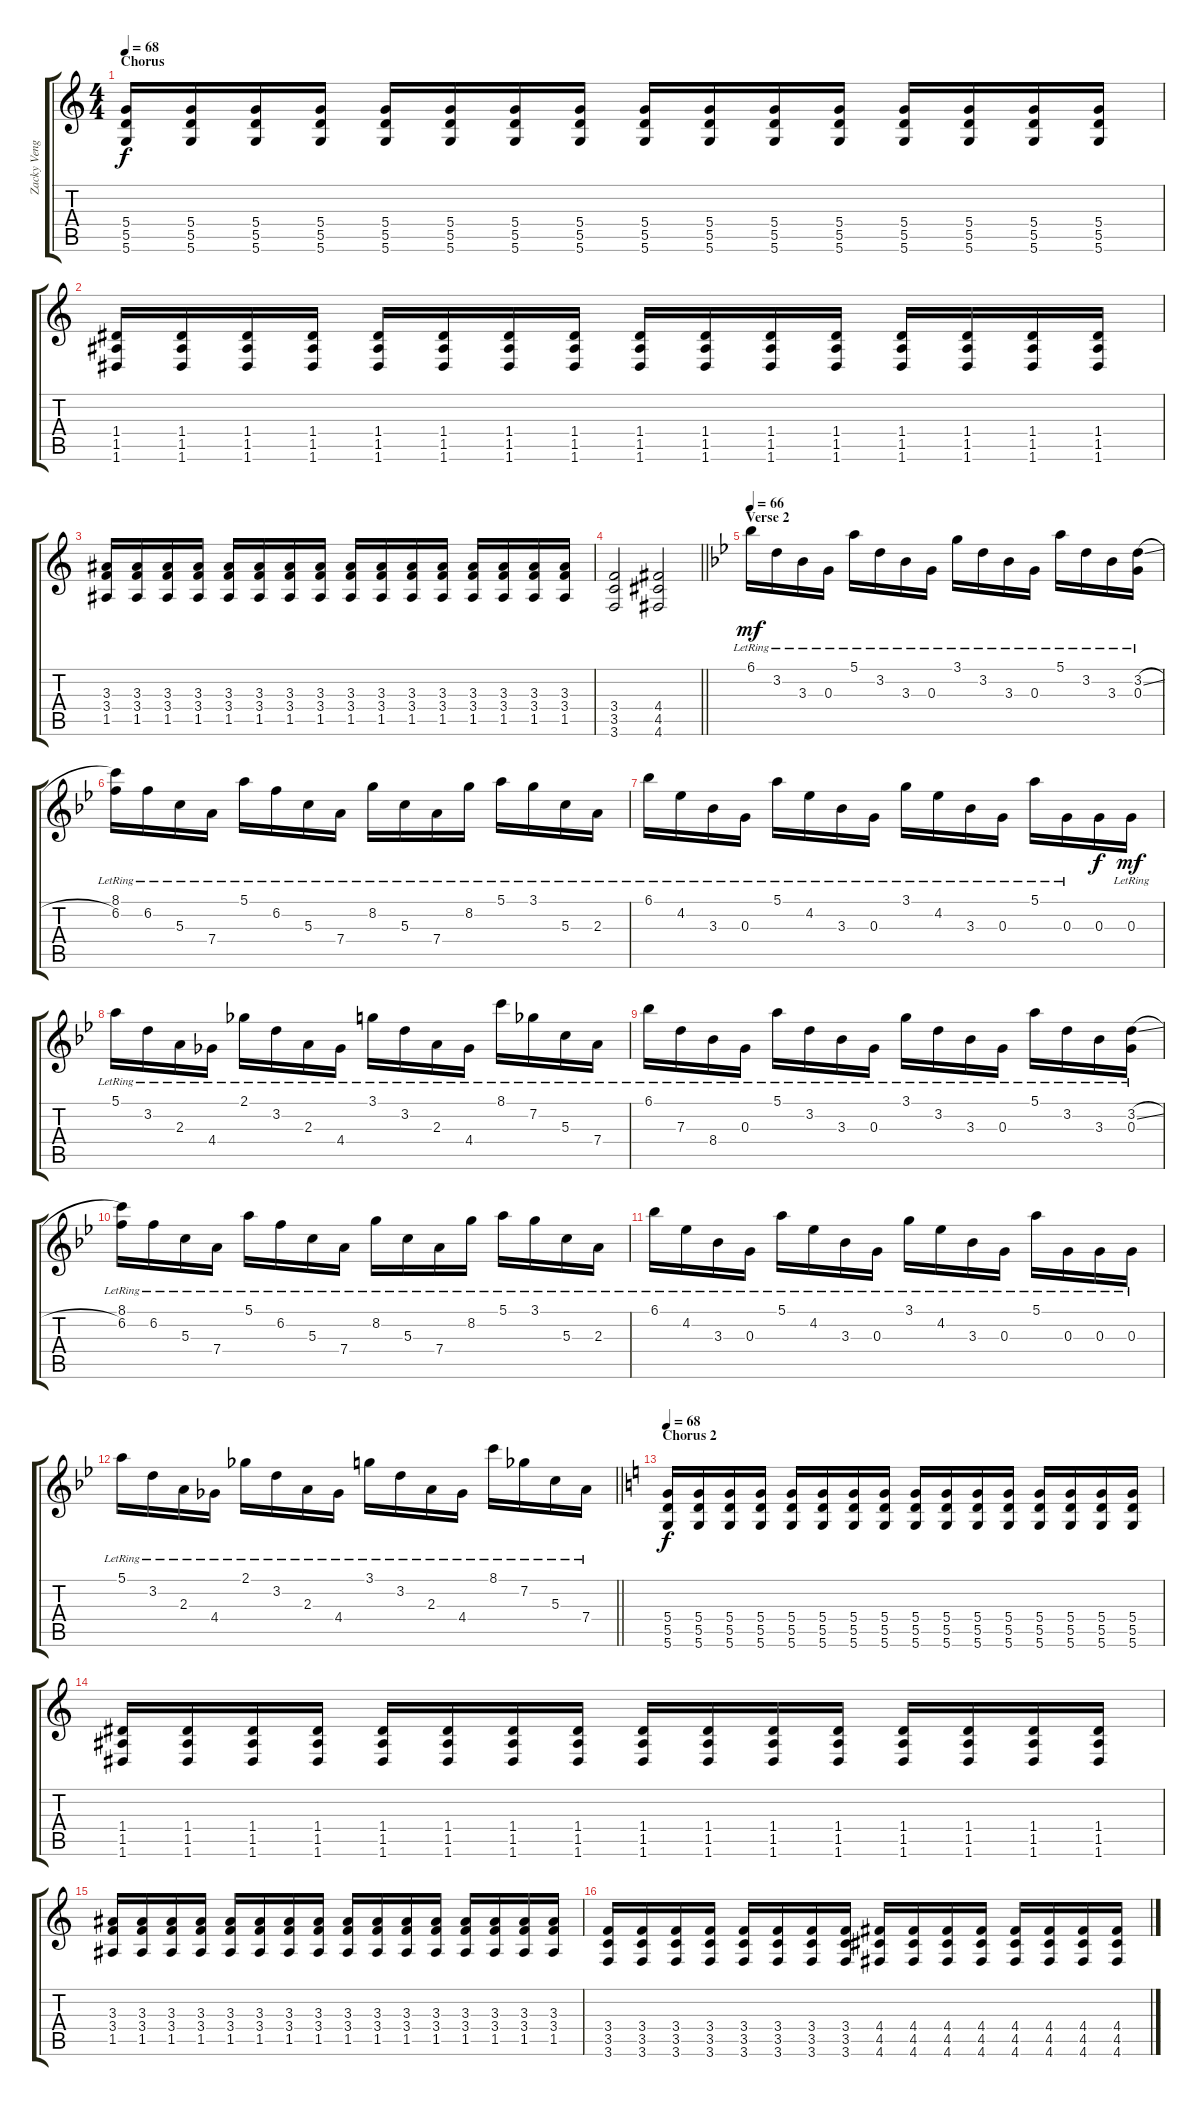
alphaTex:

\track ("Zacky Vengeance" "Zacky Veng") {instrument distortionguitar}
\staff {score tabs}
\tuning (E4 B3 G3 D3 A2 D2) {hide}
\ts (4 4)
\section ("" "Chorus")
\tempo 68
\clef g2
\ks c
(5.4 5.5 5.6).16{dy f instrument distortionguitar} (5.4 5.5 5.6).16 (5.4 5.5 5.6).16 (5.4 5.5 5.6).16 (5.4 5.5 5.6).16 (5.4 5.5 5.6).16 (5.4 5.5 5.6).16 (5.4 5.5 5.6).16 (5.4 5.5 5.6).16 (5.4 5.5 5.6).16 (5.4 5.5 5.6).16 (5.4 5.5 5.6).16 (5.4 5.5 5.6).16 (5.4 5.5 5.6).16 (5.4 5.5 5.6).16 (5.4 5.5 5.6).16 |
(1.4 1.5 1.6).16 (1.4 1.5 1.6).16 (1.4 1.5 1.6).16 (1.4 1.5 1.6).16 (1.4 1.5 1.6).16 (1.4 1.5 1.6).16 (1.4 1.5 1.6).16 (1.4 1.5 1.6).16 (1.4 1.5 1.6).16 (1.4 1.5 1.6).16 (1.4 1.5 1.6).16 (1.4 1.5 1.6).16 (1.4 1.5 1.6).16 (1.4 1.5 1.6).16 (1.4 1.5 1.6).16 (1.4 1.5 1.6).16 |
(3.3 3.4 1.5).16 (3.3 3.4 1.5).16 (3.3 3.4 1.5).16 (3.3 3.4 1.5).16 (3.3 3.4 1.5).16 (3.3 3.4 1.5).16 (3.3 3.4 1.5).16 (3.3 3.4 1.5).16 (3.3 3.4 1.5).16 (3.3 3.4 1.5).16 (3.3 3.4 1.5).16 (3.3 3.4 1.5).16 (3.3 3.4 1.5).16 (3.3 3.4 1.5).16 (3.3 3.4 1.5).16 (3.3 3.4 1.5).16 |
\barLineRight lightlight
(3.4 3.5 3.6).2 (4.4 4.5 4.6).2 |
\section ("" "Verse 2")
\tempo 66
\ks bb
6.1{lr}.16{dy mf instrument electricguitarjazz} 3.2{lr}.16 3.3{lr}.16 0.3{lr}.16 5.1{lr}.16 3.2{lr}.16 3.3{lr}.16 0.3{lr}.16 3.1{lr}.16 3.2{lr}.16 3.3{lr}.16 0.3{lr}.16 5.1{lr}.16 3.2{lr}.16 3.3{lr}.16 (3.2{sl lr} 0.3{lr}).16 |
(8.1{lr} 6.2{lr}).16 6.2{lr}.16 5.3{lr}.16 7.4{lr}.16 5.1{lr}.16 6.2{lr}.16 5.3{lr}.16 7.4{lr}.16 8.2{lr}.16 5.3{lr}.16 7.4{lr}.16 8.2{lr}.16 5.1{lr}.16 3.1{lr}.16 5.3{lr}.16 2.3{lr}.16 |
6.1{lr}.16 4.2{lr}.16 3.3{lr}.16 0.3{lr}.16 5.1{lr}.16 4.2{lr}.16 3.3{lr}.16 0.3{lr}.16 3.1{lr}.16 4.2{lr}.16 3.3{lr}.16 0.3{lr}.16 5.1{lr}.16 0.3{lr}.16 0.3.16{dy f} 0.3{lr}.16{dy mf} |
5.1{lr}.16 3.2{lr}.16 2.3{lr}.16 4.4{lr}.16 2.1{lr}.16 3.2{lr}.16 2.3{lr}.16 4.4{lr}.16 3.1{lr}.16 3.2{lr}.16 2.3{lr}.16 4.4{lr}.16 8.1{lr}.16 7.2{lr}.16 5.3{lr}.16 7.4{lr}.16 |
6.1{lr}.16 7.3{lr}.16 8.4{lr}.16 0.3{lr}.16 5.1{lr}.16 3.2{lr}.16 3.3{lr}.16 0.3{lr}.16 3.1{lr}.16 3.2{lr}.16 3.3{lr}.16 0.3{lr}.16 5.1{lr}.16 3.2{lr}.16 3.3{lr}.16 (3.2{sl lr} 0.3{lr}).16 |
(8.1{lr} 6.2{lr}).16 6.2{lr}.16 5.3{lr}.16 7.4{lr}.16 5.1{lr}.16 6.2{lr}.16 5.3{lr}.16 7.4{lr}.16 8.2{lr}.16 5.3{lr}.16 7.4{lr}.16 8.2{lr}.16 5.1{lr}.16 3.1{lr}.16 5.3{lr}.16 2.3{lr}.16 |
6.1{lr}.16 4.2{lr}.16 3.3{lr}.16 0.3{lr}.16 5.1{lr}.16 4.2{lr}.16 3.3{lr}.16 0.3{lr}.16 3.1{lr}.16 4.2{lr}.16 3.3{lr}.16 0.3{lr}.16 5.1{lr}.16 0.3{lr}.16 0.3{lr}.16 0.3{lr}.16 |
\barLineRight lightlight
5.1{lr}.16 3.2{lr}.16 2.3{lr}.16 4.4{lr}.16 2.1{lr}.16 3.2{lr}.16 2.3{lr}.16 4.4{lr}.16 3.1{lr}.16 3.2{lr}.16 2.3{lr}.16 4.4{lr}.16 8.1{lr}.16 7.2{lr}.16 5.3{lr}.16 7.4{lr}.16 |
\section ("" "Chorus 2")
\tempo 68
\ks c
(5.4 5.5 5.6).16{dy f instrument distortionguitar} (5.4 5.5 5.6).16 (5.4 5.5 5.6).16 (5.4 5.5 5.6).16 (5.4 5.5 5.6).16 (5.4 5.5 5.6).16 (5.4 5.5 5.6).16 (5.4 5.5 5.6).16 (5.4 5.5 5.6).16 (5.4 5.5 5.6).16 (5.4 5.5 5.6).16 (5.4 5.5 5.6).16 (5.4 5.5 5.6).16 (5.4 5.5 5.6).16 (5.4 5.5 5.6).16 (5.4 5.5 5.6).16 |
(1.4 1.5 1.6).16 (1.4 1.5 1.6).16 (1.4 1.5 1.6).16 (1.4 1.5 1.6).16 (1.4 1.5 1.6).16 (1.4 1.5 1.6).16 (1.4 1.5 1.6).16 (1.4 1.5 1.6).16 (1.4 1.5 1.6).16 (1.4 1.5 1.6).16 (1.4 1.5 1.6).16 (1.4 1.5 1.6).16 (1.4 1.5 1.6).16 (1.4 1.5 1.6).16 (1.4 1.5 1.6).16 (1.4 1.5 1.6).16 |
(3.3 3.4 1.5).16 (3.3 3.4 1.5).16 (3.3 3.4 1.5).16 (3.3 3.4 1.5).16 (3.3 3.4 1.5).16 (3.3 3.4 1.5).16 (3.3 3.4 1.5).16 (3.3 3.4 1.5).16 (3.3 3.4 1.5).16 (3.3 3.4 1.5).16 (3.3 3.4 1.5).16 (3.3 3.4 1.5).16 (3.3 3.4 1.5).16 (3.3 3.4 1.5).16 (3.3 3.4 1.5).16 (3.3 3.4 1.5).16 |
(3.4 3.5 3.6).16 (3.4 3.5 3.6).16 (3.4 3.5 3.6).16 (3.4 3.5 3.6).16 (3.4 3.5 3.6).16 (3.4 3.5 3.6).16 (3.4 3.5 3.6).16 (3.4 3.5 3.6).16 (4.4 4.5 4.6).16 (4.4 4.5 4.6).16 (4.4 4.5 4.6).16 (4.4 4.5 4.6).16 (4.4 4.5 4.6).16 (4.4 4.5 4.6).16 (4.4 4.5 4.6).16 (4.4 4.5 4.6).16
